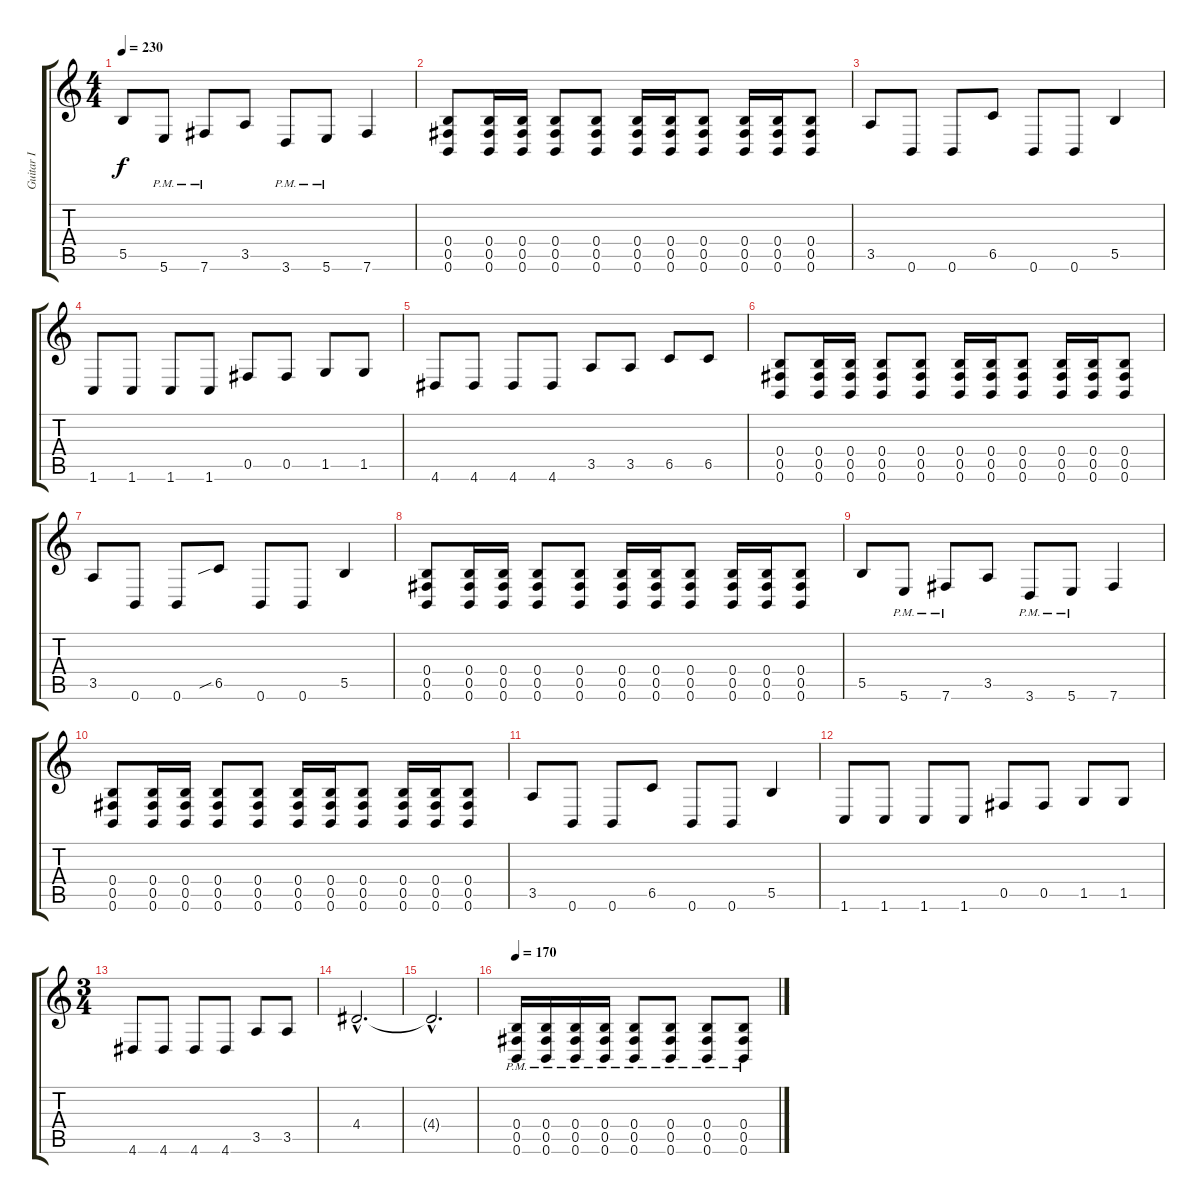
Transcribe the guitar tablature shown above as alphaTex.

\track ("Guitar I" "Guitar I") {instrument distortionguitar}
\staff {score tabs}
\tuning (Db4 Ab3 E3 B2 Gb2 B1) {hide}
\ts (4 4)
\tempo 230
\clef g2
\ks c
5.5.8{dy f} 5.6{pm}.8 7.6{pm}.8 3.5.8 3.6{pm}.8 5.6{pm}.8 7.6.4 |
(0.4 0.5 0.6).8 (0.4 0.5 0.6).16 (0.4 0.5 0.6).16 (0.4 0.5 0.6).8 (0.4 0.5 0.6).8 (0.4 0.5 0.6).16 (0.4 0.5 0.6).16 (0.4 0.5 0.6).8 (0.4 0.5 0.6).16 (0.4 0.5 0.6).16 (0.4 0.5 0.6).8 |
3.5.8 0.6.8 0.6.8 6.5.8 0.6.8 0.6.8 5.5.4 |
1.6.8 1.6.8 1.6.8 1.6.8 0.5.8 0.5.8 1.5.8 1.5.8 |
4.6.8 4.6.8 4.6.8 4.6.8 3.5.8 3.5.8 6.5.8 6.5.8 |
(0.4 0.5 0.6).8 (0.4 0.5 0.6).16 (0.4 0.5 0.6).16 (0.4 0.5 0.6).8 (0.4 0.5 0.6).8 (0.4 0.5 0.6).16 (0.4 0.5 0.6).16 (0.4 0.5 0.6).8 (0.4 0.5 0.6).16 (0.4 0.5 0.6).16 (0.4 0.5 0.6).8 |
3.5.8 0.6.8 0.6.8 6.5{sib}.8 0.6.8 0.6.8 5.5.4 |
(0.4 0.5 0.6).8 (0.4 0.5 0.6).16 (0.4 0.5 0.6).16 (0.4 0.5 0.6).8 (0.4 0.5 0.6).8 (0.4 0.5 0.6).16 (0.4 0.5 0.6).16 (0.4 0.5 0.6).8 (0.4 0.5 0.6).16 (0.4 0.5 0.6).16 (0.4 0.5 0.6).8 |
5.5.8 5.6{pm}.8 7.6{pm}.8 3.5.8 3.6{pm}.8 5.6{pm}.8 7.6.4 |
(0.4 0.5 0.6).8 (0.4 0.5 0.6).16 (0.4 0.5 0.6).16 (0.4 0.5 0.6).8 (0.4 0.5 0.6).8 (0.4 0.5 0.6).16 (0.4 0.5 0.6).16 (0.4 0.5 0.6).8 (0.4 0.5 0.6).16 (0.4 0.5 0.6).16 (0.4 0.5 0.6).8 |
3.5.8 0.6.8 0.6.8 6.5.8 0.6.8 0.6.8 5.5.4 |
1.6.8 1.6.8 1.6.8 1.6.8 0.5.8 0.5.8 1.5.8 1.5.8 |
\ts (3 4)
4.6.8 4.6.8 4.6.8 4.6.8 3.5.8 3.5.8 |
4.4{hac}.2{d} |
4.4{hac t}.2{d} |
\section ("" "")
\tempo 170
(0.4{pm} 0.5{pm} 0.6{pm}).16 (0.4{pm} 0.5{pm} 0.6{pm}).16 (0.4{pm} 0.5{pm} 0.6{pm}).16 (0.4{pm} 0.5{pm} 0.6{pm}).16 (0.4{pm} 0.5{pm} 0.6{pm}).8 (0.4{pm} 0.5{pm} 0.6{pm}).8 (0.4{pm} 0.5{pm} 0.6{pm}).8 (0.4{pm} 0.5{pm} 0.6{pm}).8
